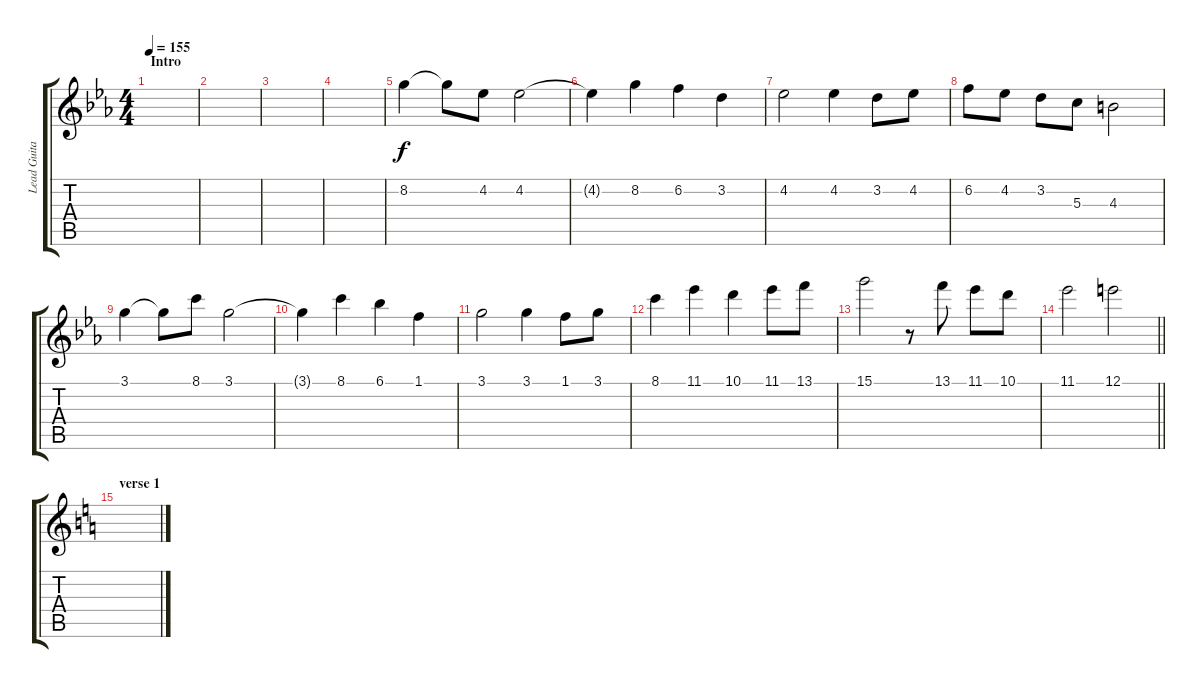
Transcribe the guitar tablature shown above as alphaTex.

\track ("Lead Guitar 1" "Lead Guita") {instrument overdrivenguitar}
\staff {score tabs}
\tuning (E4 B3 G3 D3 A2 E2) {hide}
\ts (4 4)
\section ("" "Intro")
\tempo 155
\clef g2
\ks cminor
|
|
|
|
8.2.4 8.2{t}.8 4.2.8 4.2.2 |
4.2{t}.4 8.2.4 6.2.4 3.2.4 |
4.2.2 4.2.4 3.2.8 4.2.8 |
6.2.8 4.2.8 3.2.8 5.3.8 4.3.2 |
3.1.4 3.1{t}.8 8.1.8 3.1.2 |
3.1{t}.4 8.1.4 6.1.4 1.1.4 |
3.1.2 3.1.4 1.1.8 3.1.8 |
8.1.4 11.1.4 10.1.4 11.1.8 13.1.8 |
15.1.2 r.8 13.1.8 11.1.8 10.1.8 |
\barLineRight lightlight
11.1.2 12.1.2 |
\section ("" "verse 1")
\ks aminor
